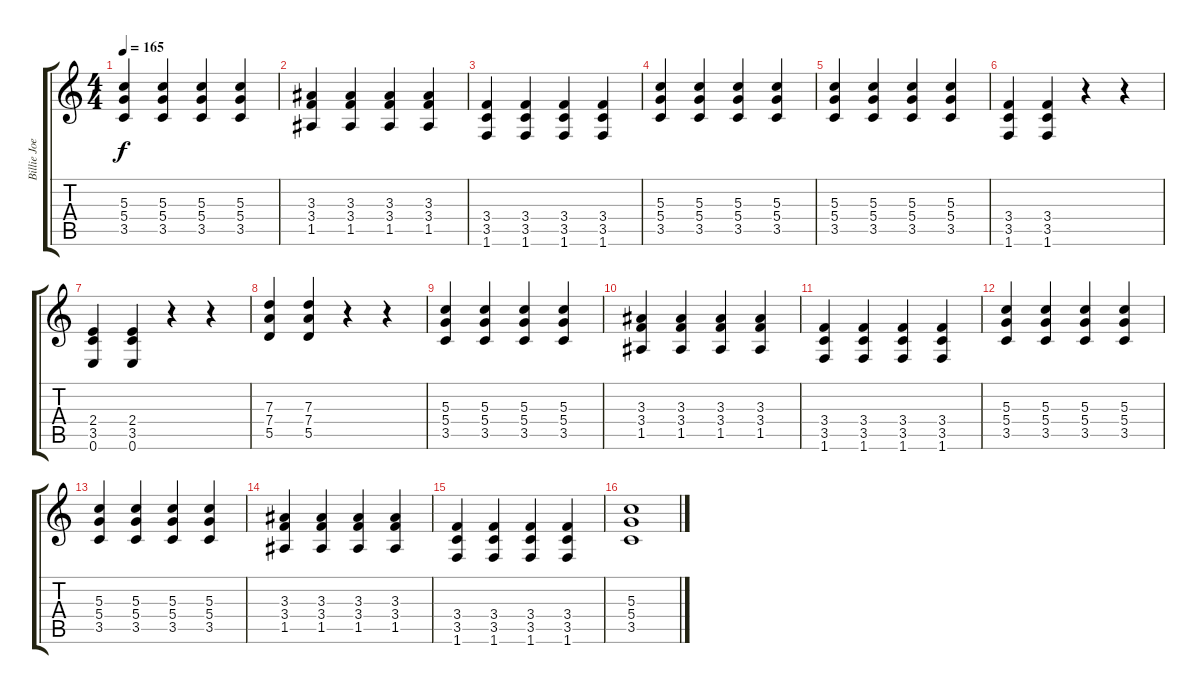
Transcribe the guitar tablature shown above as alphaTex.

\track ("Billie Joe Armstrong - Guitar" "Billie Joe") {instrument distortionguitar}
\staff {score tabs}
\tuning (E4 B3 G3 D3 A2 E2) {hide}
\ts (4 4)
\tempo 165
\clef g2
\ks c
(5.3 5.4 3.5).4{dy f} (5.3 5.4 3.5).4 (5.3 5.4 3.5).4 (5.3 5.4 3.5).4 |
(3.3 3.4 1.5).4 (3.3 3.4 1.5).4 (3.3 3.4 1.5).4 (3.3 3.4 1.5).4 |
(3.4 3.5 1.6).4 (3.4 3.5 1.6).4 (3.4 3.5 1.6).4 (3.4 3.5 1.6).4 |
(5.3 5.4 3.5).4 (5.3 5.4 3.5).4 (5.3 5.4 3.5).4 (5.3 5.4 3.5).4 |
(5.3 5.4 3.5).4 (5.3 5.4 3.5).4 (5.3 5.4 3.5).4 (5.3 5.4 3.5).4 |
(3.4 3.5 1.6).4 (3.4 3.5 1.6).4 r.4 r.4 |
(2.4 3.5 0.6).4 (2.4 3.5 0.6).4 r.4 r.4 |
(7.3 7.4 5.5).4 (7.3 7.4 5.5).4 r.4 r.4 |
(5.3 5.4 3.5).4 (5.3 5.4 3.5).4 (5.3 5.4 3.5).4 (5.3 5.4 3.5).4 |
(3.3 3.4 1.5).4 (3.3 3.4 1.5).4 (3.3 3.4 1.5).4 (3.3 3.4 1.5).4 |
(3.4 3.5 1.6).4 (3.4 3.5 1.6).4 (3.4 3.5 1.6).4 (3.4 3.5 1.6).4 |
(5.3 5.4 3.5).4 (5.3 5.4 3.5).4 (5.3 5.4 3.5).4 (5.3 5.4 3.5).4 |
(5.3 5.4 3.5).4 (5.3 5.4 3.5).4 (5.3 5.4 3.5).4 (5.3 5.4 3.5).4 |
(3.3 3.4 1.5).4 (3.3 3.4 1.5).4 (3.3 3.4 1.5).4 (3.3 3.4 1.5).4 |
(3.4 3.5 1.6).4 (3.4 3.5 1.6).4 (3.4 3.5 1.6).4 (3.4 3.5 1.6).4 |
(5.3 5.4 3.5).1{volume 0}
